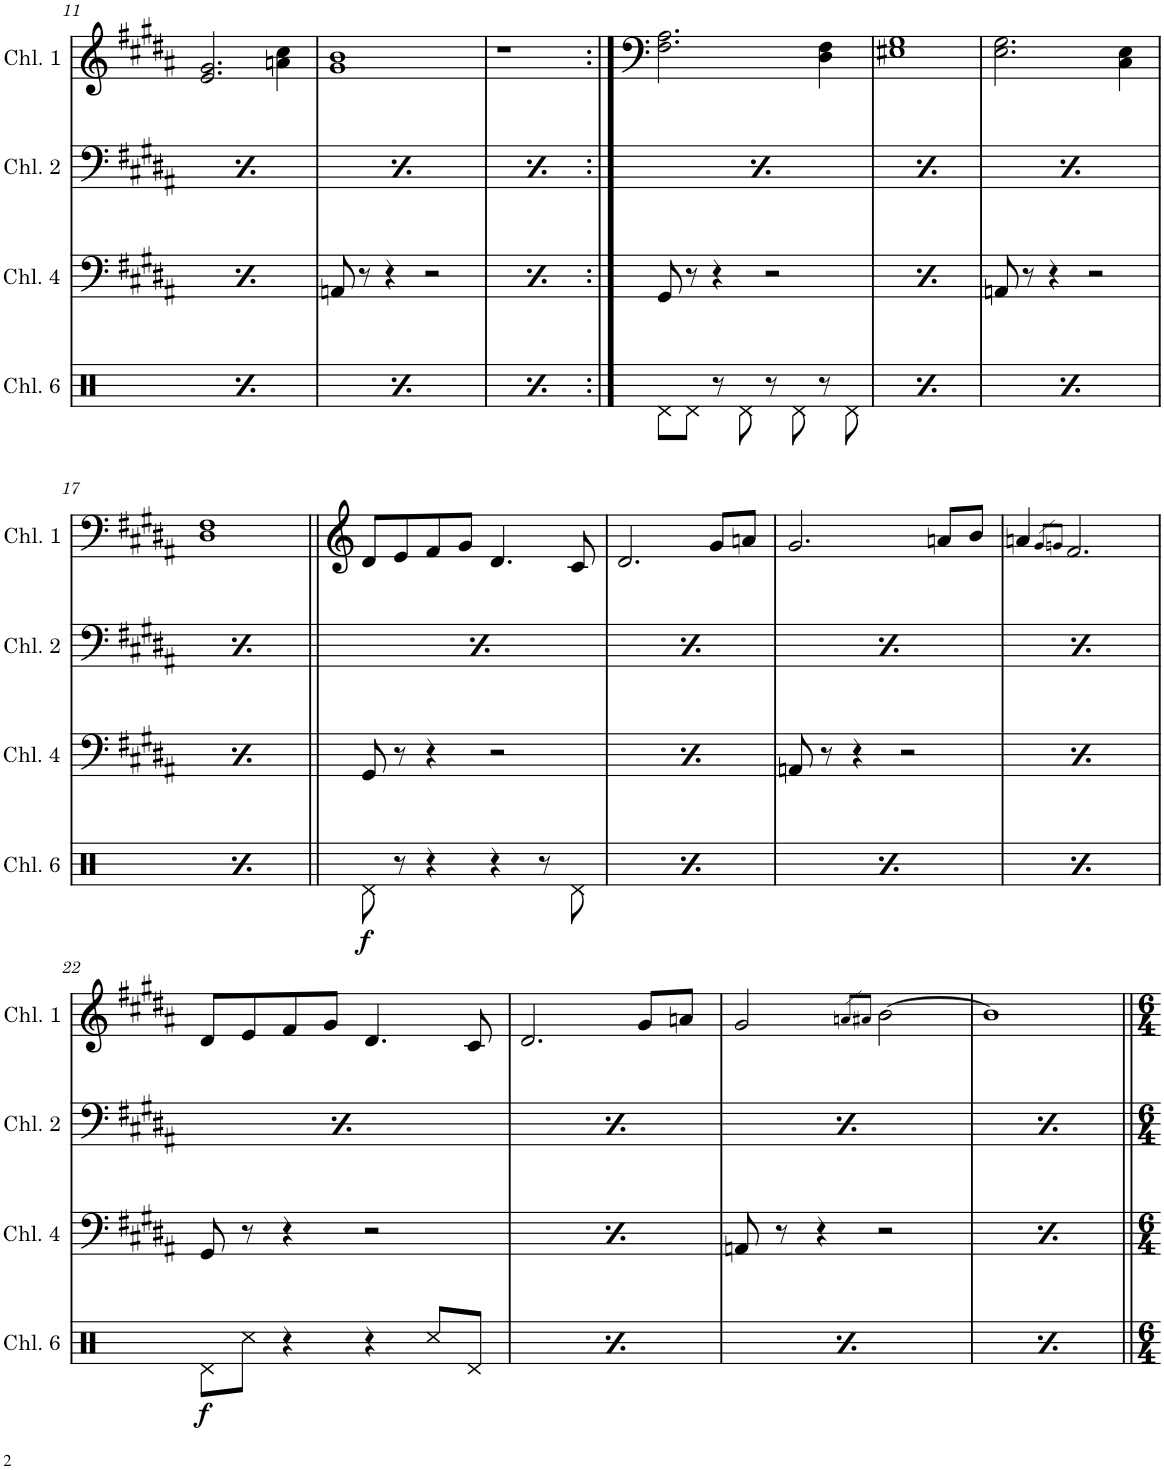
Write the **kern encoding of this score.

**kern	**dynam	**kern	**kern	**kern
*part4	*part4	*part3	*part2	*part1
*staff4	*staff4	*staff3	*staff2	*staff1
*I"Channel 6	*	*I"Channel 4	*I"Channel 0	*I"Channel 1
*I'Chl. 6	*	*I'Chl. 4	*I'Chl. 2	*I'Chl. 1
!!LO:PB:g=z
*clefX	*	*clefF4	*clefF4	*clefG2
*k[]	*	*k[f#c#g#d#a#]	*k[f#c#g#d#a#]	*k[f#c#g#d#a#]
*M4/4	*	*M4/4	*M4/4	*M4/4
*met(c)	*	*met(c)	*met(c)	*met(c)
=11	=11	=11	=11	=11
!	!LO:DY:b	!	!	!
8Rd\L	f	8GG#/	8r	2.e/ 2.g#/
8Rcc\J	.	8r	8G#\L	.
2r	.	4r	8D#\	.
.	.	.	8C#\J	.
.	.	2r	8G#\L	.
.	.	.	8D#\	.
8Rcc/L	.	.	8C#\	4an\ 4cc#\
8Rd/J	.	.	8G#\J	.
=12	=12	=12	=12	=12
!	!LO:DY:b	!	!	!
8Rd\L	f	8AAn/	8r	1g# 1b
8Rcc\J	.	8r	8G#\L	.
2r	.	4r	8D#\	.
.	.	.	8C#\J	.
.	.	2r	8G#\L	.
.	.	.	8D#\	.
8Rcc/L	.	.	8C#\	.
8Rd/J	.	.	8G#\J	.
=13	=13	=13	=13	=13
!	!LO:DY:b	!	!	!
8Rd\L	f	8AAn/	8r	1r
8Rcc\J	.	8r	8G#\L	.
2r	.	4r	8D#\	.
.	.	.	8C#\J	.
.	.	2r	8G#\L	.
.	.	.	8D#\	.
8Rcc/L	.	.	8C#\	.
8Rd/J	.	.	8G#\J	.
=14:|!	=14:|!	=14:|!	=14:|!	=14:|!
8Rd\L	.	8GG#/	8r	2.F#\ 2.A#\
8Rd\J	.	8r	8G#\L	.
8r	.	4r	8D#\	.
8Rd\	.	.	8C#\J	.
8r	.	2r	8G#\L	.
8Rd\	.	.	8D#\	.
8r	.	.	8C#\	4D#\ 4F#\
8Rd\	.	.	8G#\J	.
=15	=15	=15	=15	=15
8Rd\L	.	8GG#/	8r	1E#X 1G#
8Rd\J	.	8r	8G#\L	.
8r	.	4r	8D#\	.
8Rd\	.	.	8C#\J	.
8r	.	2r	8G#\L	.
8Rd\	.	.	8D#\	.
8r	.	.	8C#\	.
8Rd\	.	.	8G#\J	.
=16	=16	=16	=16	=16
8Rd\L	.	8AAn/	8r	2.E\ 2.G#\
8Rd\J	.	8r	8G#\L	.
8r	.	4r	8D#\	.
8Rd\	.	.	8C#\J	.
8r	.	2r	8G#\L	.
8Rd\	.	.	8D#\	.
8r	.	.	8C#\	4C#\ 4E\
8Rd\	.	.	8G#\J	.
!!LO:LB:g=z
=17	=17	=17	=17	=17
8Rd\L	.	8AAn/	8r	1D# 1F#
8Rd\J	.	8r	8G#\L	.
8r	.	4r	8D#\	.
8Rd\	.	.	8C#\J	.
8r	.	2r	8G#\L	.
8Rd\	.	.	8D#\	.
8r	.	.	8C#\	.
8Rd\	.	.	8G#\J	.
=18||	=18||	=18||	=18||	=18||
!	!LO:DY:b	!	!	!
8Rd\	f	8GG#/	8r	8d#/L
8r	.	8r	8G#\L	8e/
4r	.	4r	8D#\	8f#/
.	.	.	8C#\J	8g#/J
4r	.	2r	8G#\L	4.d#/
.	.	.	8D#\	.
8r	.	.	8C#\	.
8Rd\	.	.	8G#\J	8c#/
=19	=19	=19	=19	=19
!	!LO:DY:b	!	!	!
8Rd\	f	8GG#/	8r	2.d#/
8r	.	8r	8G#\L	.
4r	.	4r	8D#\	.
.	.	.	8C#\J	.
4r	.	2r	8G#\L	.
.	.	.	8D#\	.
8r	.	.	8C#\	8g#/L
8Rd\	.	.	8G#\J	8an/J
=20	=20	=20	=20	=20
!	!LO:DY:b	!	!	!
8Rd\	f	8AAn/	8r	2.g#/
8r	.	8r	8G#\L	.
4r	.	4r	8D#\	.
.	.	.	8C#\J	.
4r	.	2r	8G#\L	.
.	.	.	8D#\	.
8r	.	.	8C#\	8an/L
8Rd\	.	.	8G#\J	8b/J
=21	=21	=21	=21	=21
!	!LO:DY:b	!	!	!
8Rd\	f	8AAn/	8r	4an/
8r	.	8r	8G#\L	.
.	.	.	.	8qg#/L
.	.	.	.	8qgn/J
4r	.	4r	8D#\	2.f#/
.	.	.	8C#\J	.
4r	.	2r	8G#\L	.
.	.	.	8D#\	.
8r	.	.	8C#\	.
8Rd\	.	.	8G#\J	.
!!LO:LB:g=z
=22	=22	=22	=22	=22
!	!LO:DY:b	!	!	!
8Rd\L	f	8GG#/	8r	8d#/L
8Rcc\J	.	8r	8G#\L	8e/
4r	.	4r	8D#\	8f#/
.	.	.	8C#\J	8g#/J
4r	.	2r	8G#\L	4.d#/
.	.	.	8D#\	.
8Rcc/L	.	.	8C#\	.
8Rd/J	.	.	8G#\J	8c#/
=23	=23	=23	=23	=23
!	!LO:DY:b	!	!	!
8Rd\L	f	8GG#/	8r	2.d#/
8Rcc\J	.	8r	8G#\L	.
4r	.	4r	8D#\	.
.	.	.	8C#\J	.
4r	.	2r	8G#\L	.
.	.	.	8D#\	.
8Rcc/L	.	.	8C#\	8g#/L
8Rd/J	.	.	8G#\J	8an/J
=24	=24	=24	=24	=24
!	!LO:DY:b	!	!	!
8Rd\L	f	8AAn/	8r	2g#/
8Rcc\J	.	8r	8G#\L	.
4r	.	4r	8D#\	.
.	.	.	8C#\J	.
.	.	.	.	8qan/L
.	.	.	.	8qa#X/J
4r	.	2r	8G#\L	[2b\
.	.	.	8D#\	.
8Rcc/L	.	.	8C#\	.
8Rd/J	.	.	8G#\J	.
=25	=25	=25	=25	=25
!	!LO:DY:b	!	!	!
8Rd\L	f	8AAn/	8r	1b]
8Rcc\J	.	8r	8G#\L	.
4r	.	4r	8D#\	.
.	.	.	8C#\J	.
4r	.	2r	8G#\L	.
.	.	.	8D#\	.
8Rcc/L	.	.	8C#\	.
8Rd/J	.	.	8G#\J	.
=||	=||	=||	=||	=||
*-	*-	*-	*-	*-
